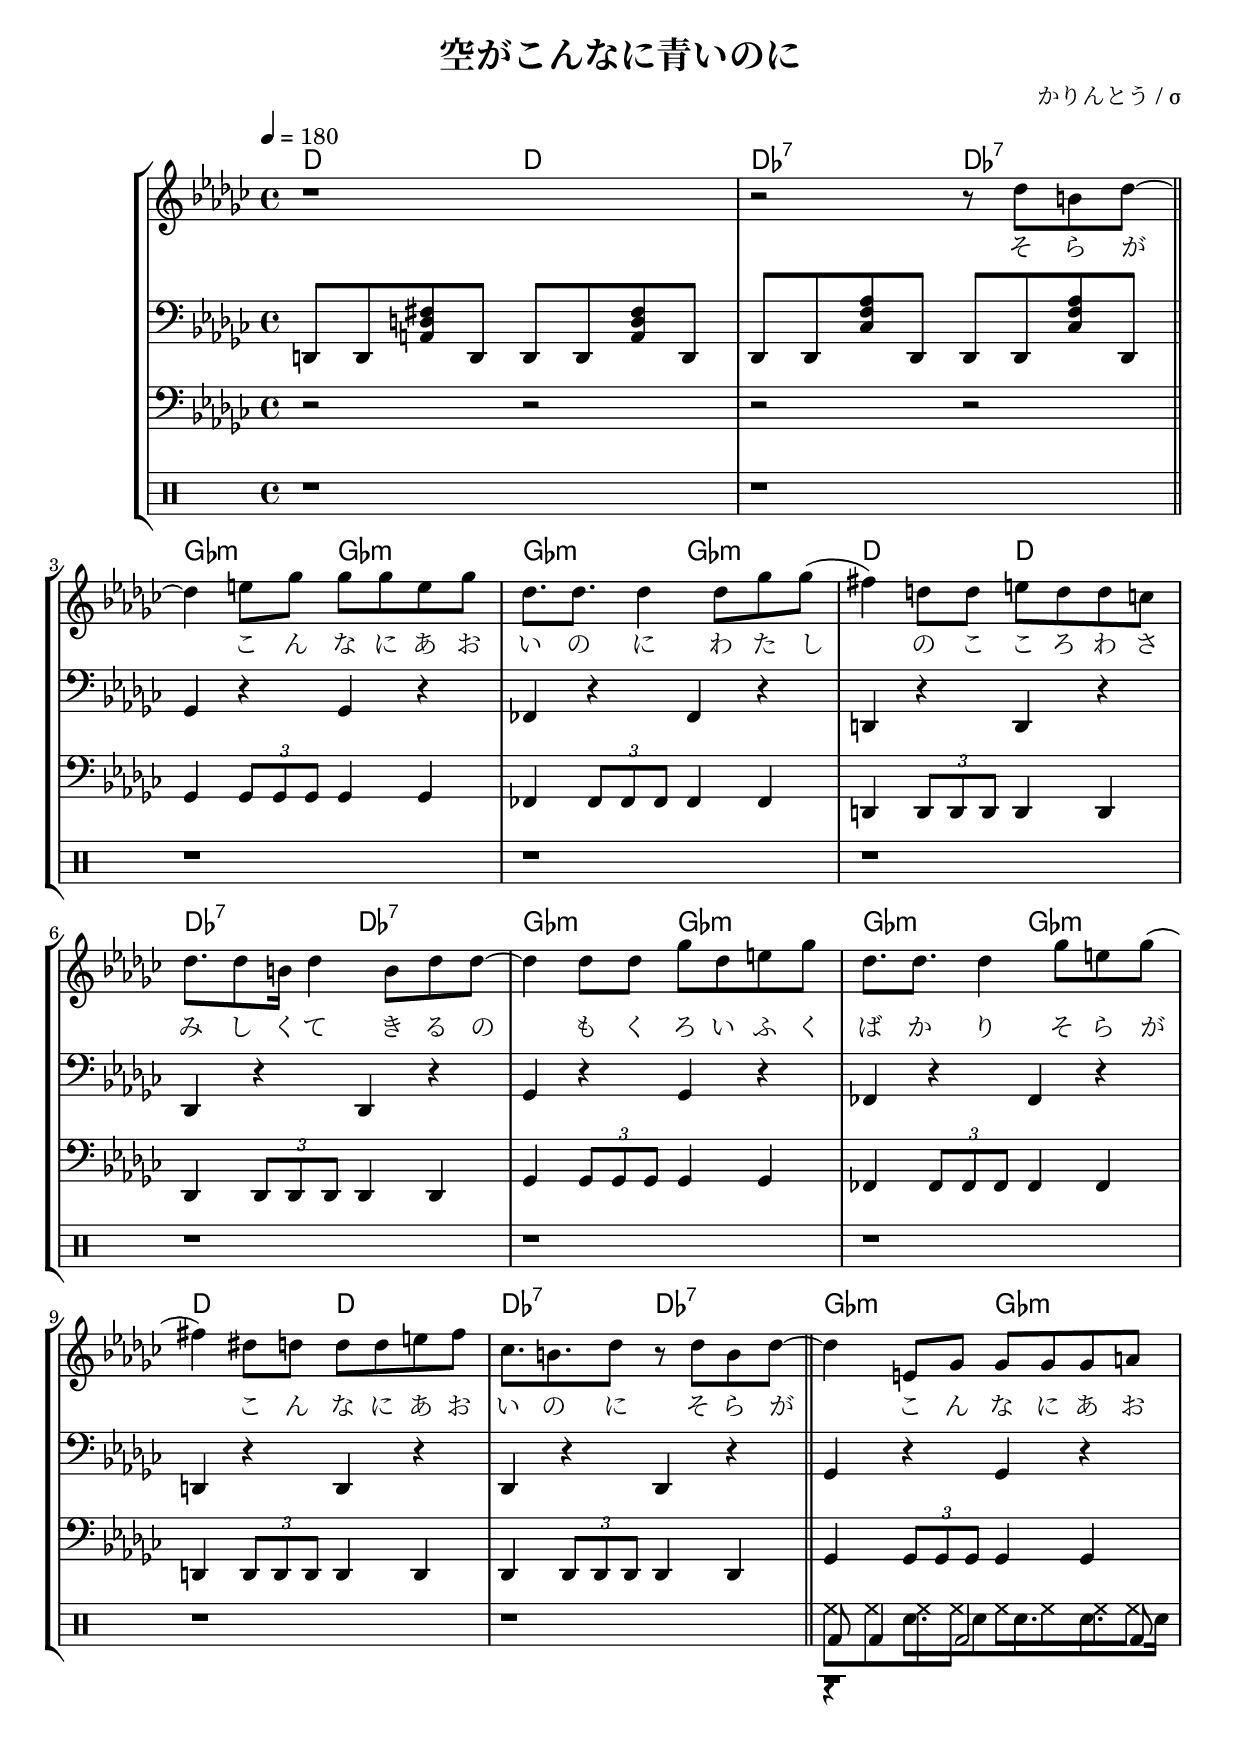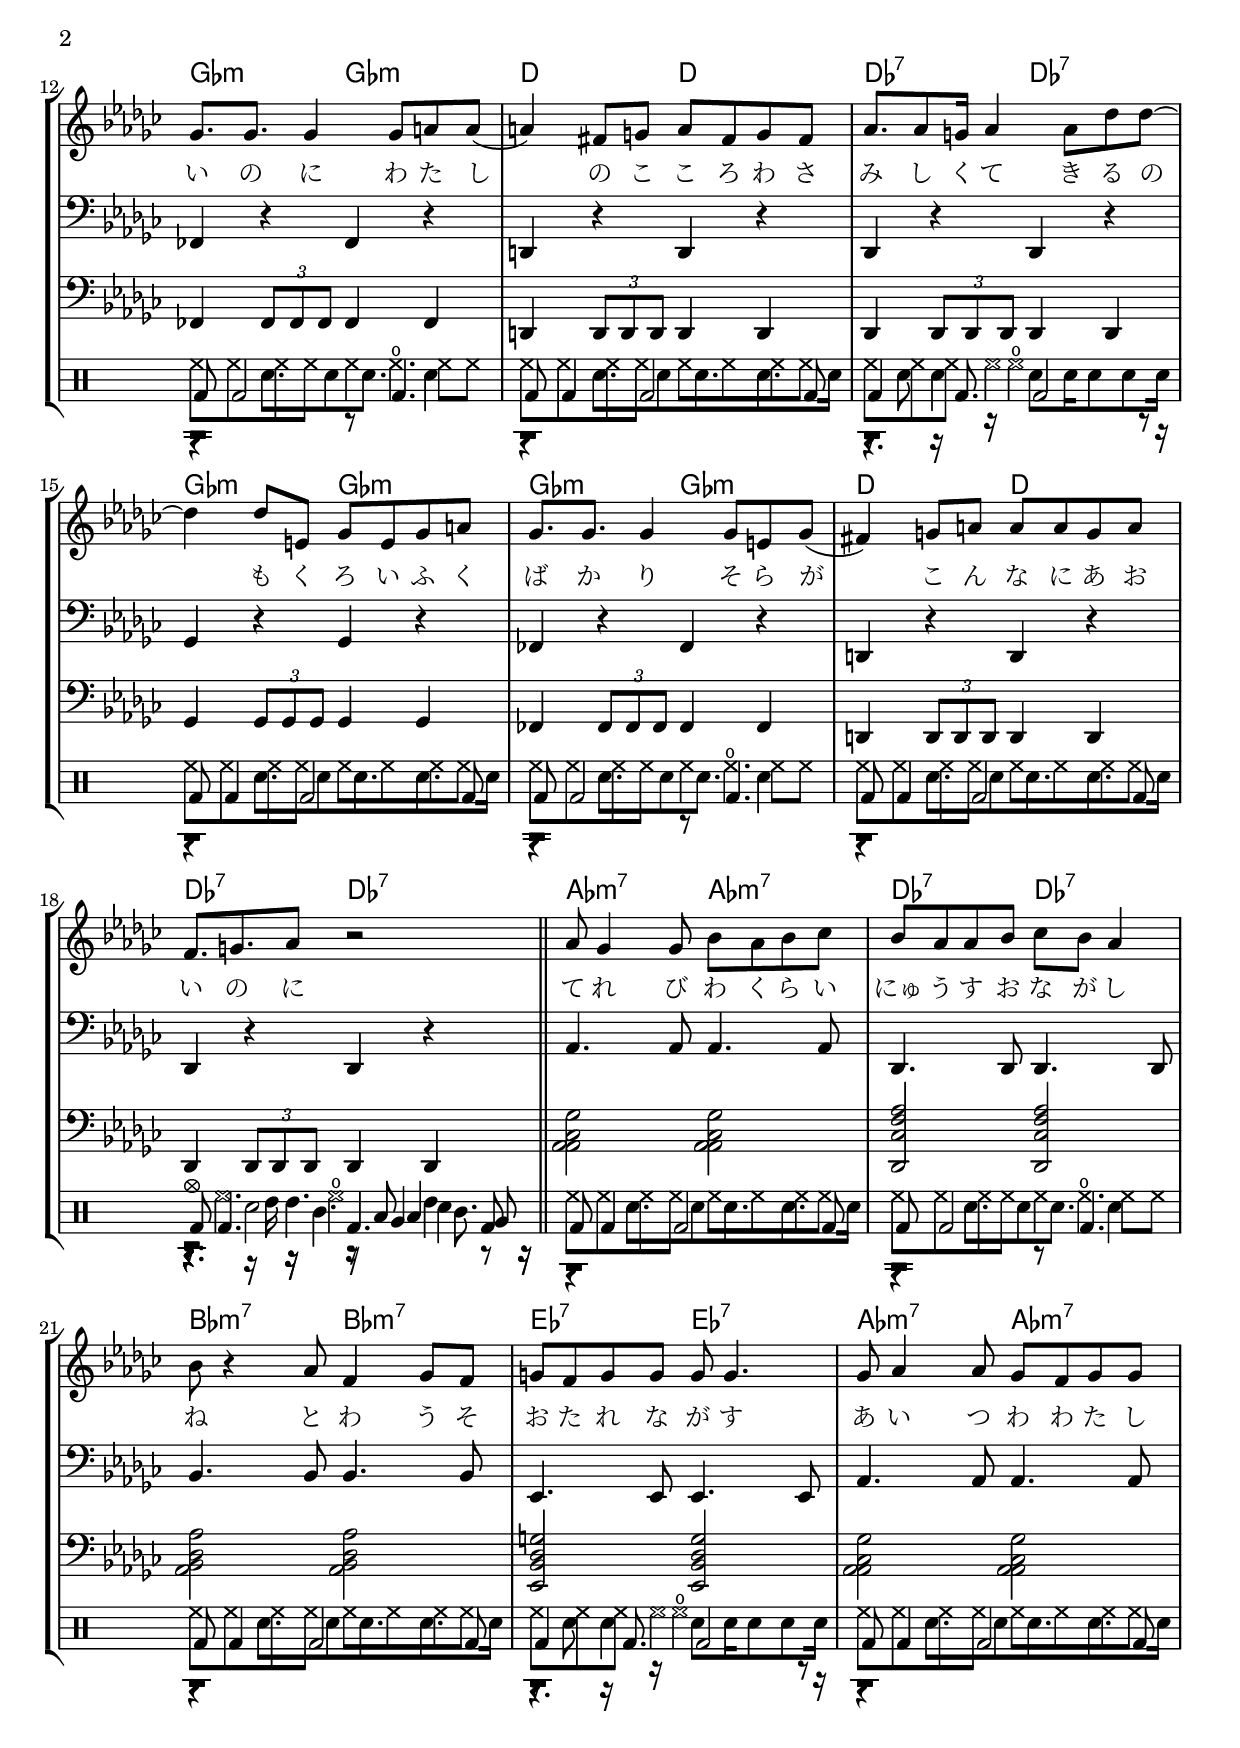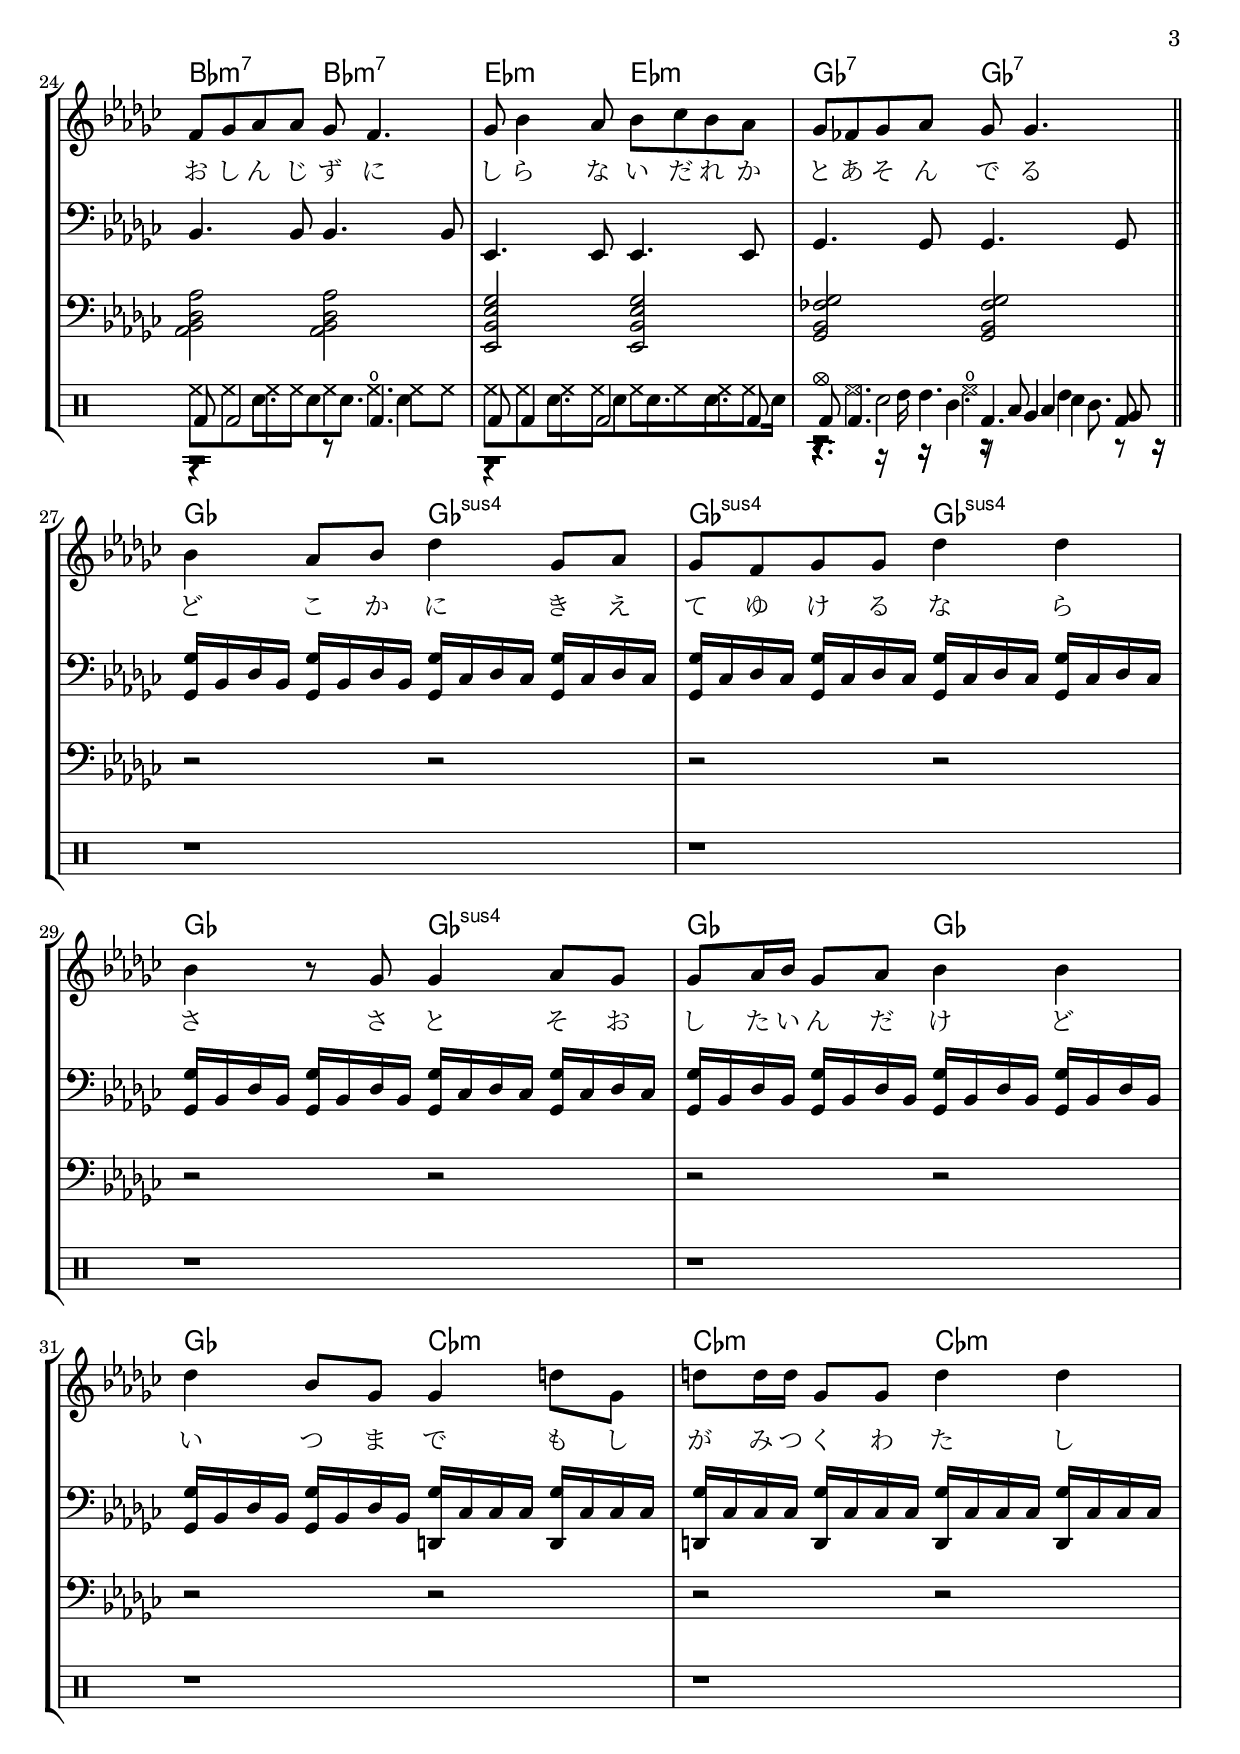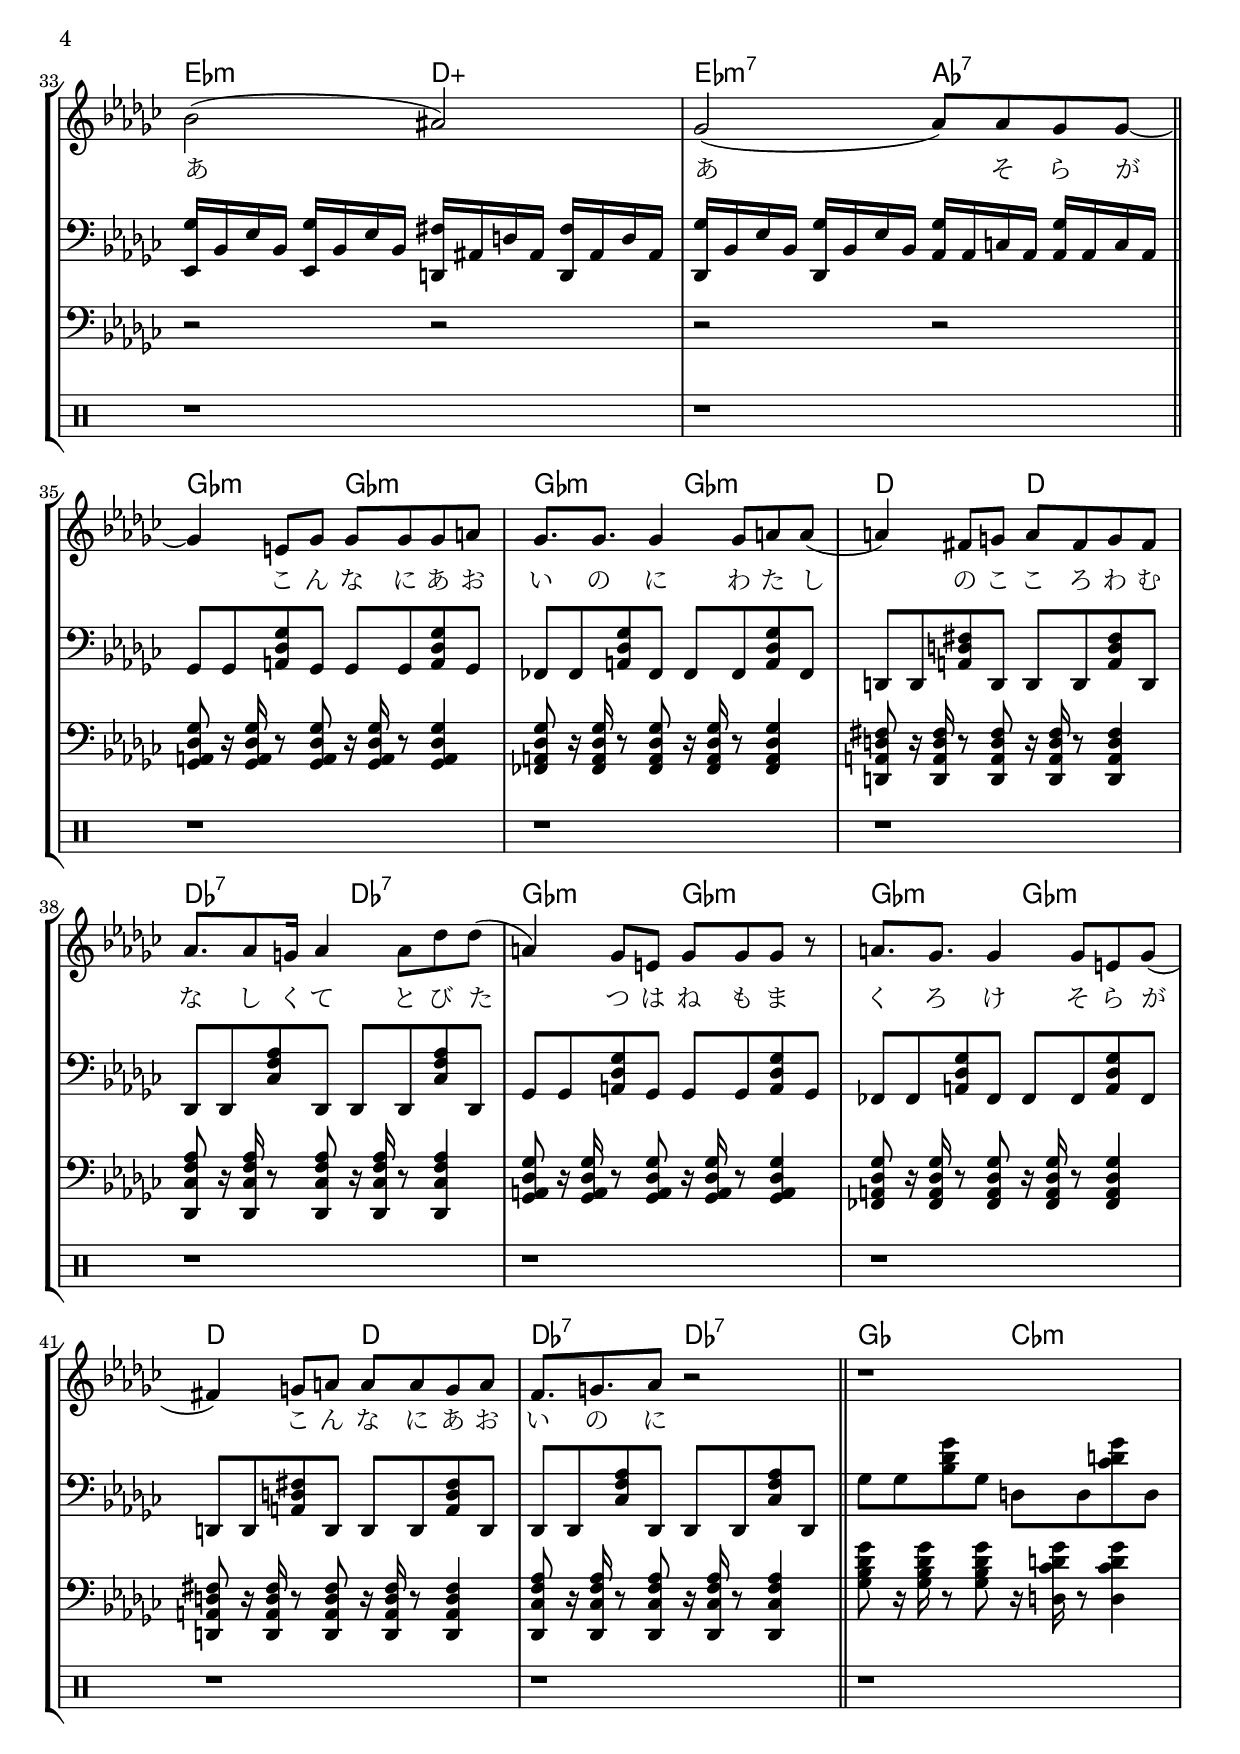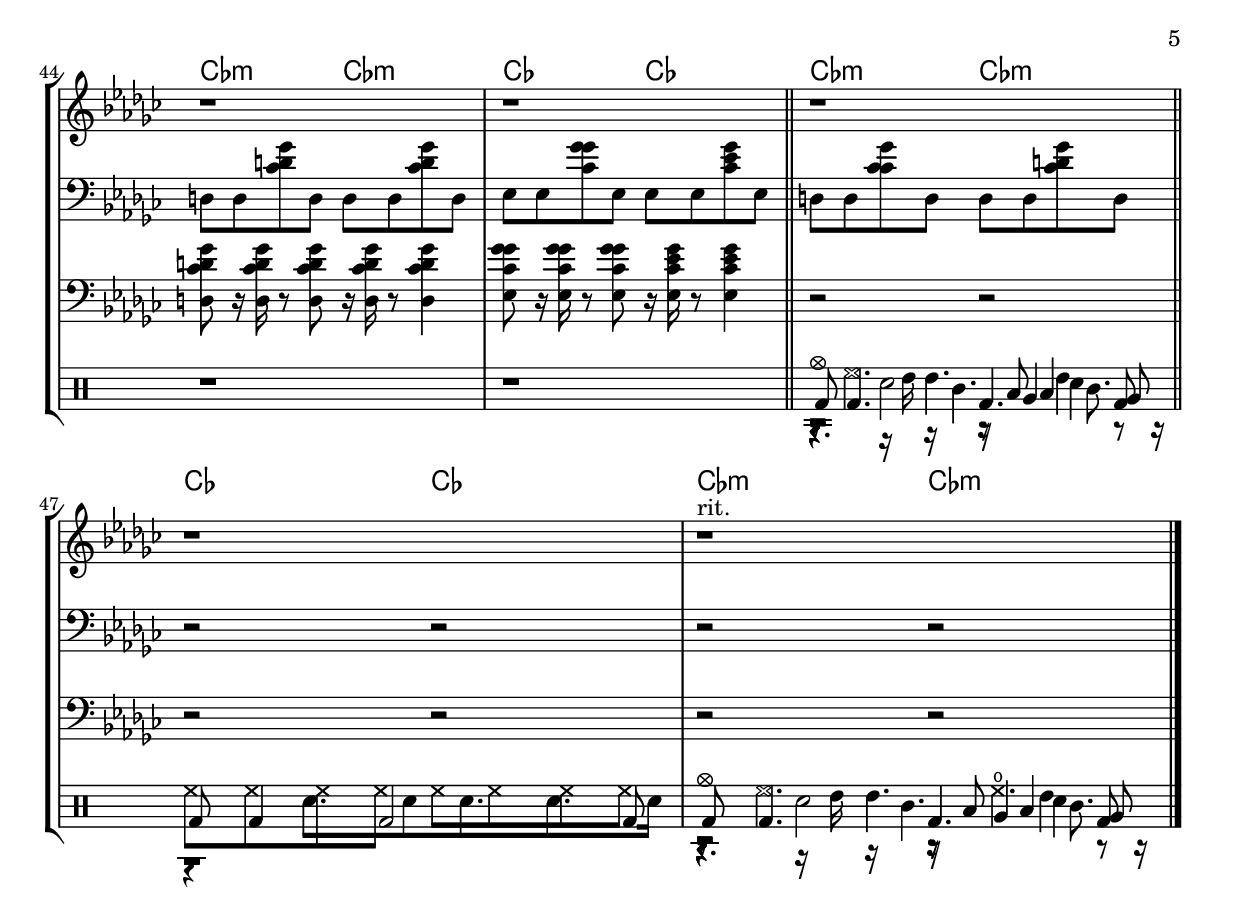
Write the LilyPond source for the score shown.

\version "2.12.1"

\header {
	title = \markup {空がこんなに青いのに}
	composer = \markup \center-column {"かりんとう / σ"}
}

harmony = \chordmode {
	d2 d des:7 des:7 

	ges:m ges:m ges:m ges:m d d des:7 des:7 ges:m ges:m ges:m ges:m d d des:7 des:7 

	ges:m ges:m ges:m ges:m d d des:7 des:7 ges:m ges:m ges:m ges:m d d des:7 des:7 

	as:min7 as:min7 des:7 des:7 bes:min7 bes:min7 es:7 es:7 as:min7 as:min7 bes:min7 bes:min7 es:m es:m ges:7 ges:7 

	ges ges:sus4 ges:sus4 ges:sus4 ges ges:sus4 ges ges ges ces:m ces:m ces:m es:m d:aug es:min7 as:7 

	ges:m ges:m ges:m ges:m d d des:7 des:7 ges:m ges:m ges:m ges:m d d des:7 des:7 

	ges ces:m ces:m ces:m ces ces 

	ces:m ces:m 

	ces ces ces:m ces:m 
}

melody = {
	\key ges \major
	\tempo 4 = 180
	r1 | r2 r8 
	\set Staff.midiInstrument = #"Trumpet"
	des''8  b'8  des''8~ 
	des''4  e''8  ges''8  ges''8  ges''8  e''8  ges''8 
	des''8.  des''8.  des''4  des''8  ges''8  ges''8 
	(fis''4)  d''8  d''8  e''8  d''8  d''8  c''8 
	des''8.  des''8  b'16  des''4  b'8  des''8  des''8~ 
	des''4  des''8  des''8  ges''8  des''8  e''8  ges''8 
	des''8.  des''8.  des''4  ges''8  e''8  ges''8 
	(fis''4)  dis''8  d''8  d''8  d''8  e''8  fis''8 
	ces''8.  b'8.  des''8  	r8 	\set Staff.midiInstrument = #"mmi0.40"
	des''8  b'8  des''8~ 
	des''4  e'8  ges'8  ges'8  ges'8  ges'8  a'8 
	ges'8.  ges'8.  ges'4  ges'8  a'8  a'8 
	(a'4)  fis'8  g'8  a'8  fis'8  g'8  fis'8 
	as'8.  as'8  g'16  as'4  as'8  des''8  des''8~ 
	des''4  des''8  e'8  ges'8  e'8  ges'8  a'8 
	ges'8.  ges'8.  ges'4  ges'8  e'8  ges'8 
	(fis'4)  g'8  a'8  a'8  a'8  g'8  a'8 
	f'8.  g'8.  as'8  	r2 	\set Staff.midiInstrument = #"mmi0.40"
	as'8  ges'4  ges'8  bes'8  as'8  bes'8  ces''8 
	bes'8  as'8  as'8  bes'8  ces''8  bes'8  as'4 
	bes'8  r4  as'8  f'4  ges'8  f'8 
	g'8  f'8  g'8  g'8  g'8  g'4. 
	ges'8  as'4  as'8  ges'8  f'8  ges'8  ges'8 
	f'8  ges'8  as'8  as'8  ges'8  f'4. 
	ges'8  bes'4  as'8  bes'8  ces''8  bes'8  as'8 
	ges'8  fes'8  ges'8  as'8  ges'8  ges'4.
	\set Staff.midiInstrument = #"mmi0.40"
	bes'4  as'8  bes'8  des''4  ges'8  as'8 
	ges'8  f'8  ges'8  ges'8  des''4  des''4 
	bes'4  r8  ges'8  ges'4  as'8  ges'8 
	ges'8  as'16  bes'16  ges'8  as'8  bes'4  bes'4 
	des''4  bes'8  ges'8  ges'4  d''8  ges'8 
	d''8  d''16  d''16  ges'8  ges'8  d''4  d''4 
	bes'2  (ais'2) 
	ges'2  (as'8)  	\set Staff.midiInstrument = #"mmi0.40"
	as'8  ges'8  ges'8~ 
	ges'4  e'8  ges'8  ges'8  ges'8  ges'8  a'8 
	ges'8.  ges'8.  ges'4  ges'8  a'8  a'8 
	(a'4)  fis'8  g'8  a'8  fis'8  g'8  fis'8 
	as'8.  as'8  g'16  as'4  as'8  des''8  des''8 
	(a'4)  ges'8  e'8  ges'8  ges'8  ges'8  r8 
	a'8.  ges'8.  ges'4  ges'8  e'8  ges'8 
	(fis'4)  g'8  a'8  a'8  a'8  g'8  a'8 
	f'8.  g'8.  as'8  	r2 	r1 | r1 | r1   
	r1   
	r1 | r1^"rit." \bar "|."
}

words = \lyricmode {
	
	そ  ら  が  こ  ん  な  に  あ  お  い  の  に  わ  た  し  の  こ  こ  ろ  わ  さ  み  し  く  て  き  る  の  も  く  ろ  い  ふ  く  ば  か  り  そ  ら  が  こ  ん  な  に  あ  お  い  の  に  
	そ  ら  が  こ  ん  な  に  あ  お  い  の  に  わ  た  し  の  こ  こ  ろ  わ  さ  み  し  く  て  き  る  の  も  く  ろ  い  ふ  く  ば  か  り  そ  ら  が  こ  ん  な  に  あ  お  い  の  に  
	て  れ  び  わ  く  ら  い  にゅ  う  す  お  な  が  し  ね  と  わ  う  そ  お  た  れ  な  が  す  あ  い  つ  わ  わ  た  し  お  し  ん  じ  ず  に  し  ら  な  い  だ  れ  か  と  あ  そ  ん  で  る  
	ど  こ  か  に  き  え  て  ゆ  け  る  な  ら  さ  さ  と  そ  お  し  た  い  ん  だ  け  ど  い  つ  ま  で  も  し  が  み  つ  く  わ  た  し  あ  あ  
	そ  ら  が  こ  ん  な  に  あ  お  い  の  に  わ  た  し  の  こ  こ  ろ  わ  む  な  し  く  て  と  び  た  つ  は  ね  も  ま  く  ろ  け  そ  ら  が  こ  ん  な  に  あ  お  い  の  に  
	
	
	
}

tempochange = {
	\tempo 4 = 180
	r1 | r1 \bar "||"
	\tempo 4 = 180
	r1 | r1 | r1 | r1 | r1 | r1 | r1 | r1 \bar "||"
	\tempo 4 = 180
	r1 | r1 | r1 | r1 | r1 | r1 | r1 | r1 \bar "||"
	\tempo 4 = 180
	r1 | r1 | r1 | r1 | r1 | r1 | r1 | r1 \bar "||"
	\tempo 4 = 180
	r1 | r1 | r1 | r1 | r1 | r1 | r1 | r1 \bar "||"
	\tempo 4 = 180
	r1 | r1 | r1 | r1 | r1 | r1 | r1 | r1 \bar "||"
	\tempo 4 = 180
	r1 | r1 | r1 \bar "||"
	\tempo 4 = 180
	r1 \bar "||"
	\tempo 4 = 180
	r1 | \tempo 4 = 135 r2 \tempo 4 = 120 r2 \bar "|."
}

mainacc = {
	\clef bass
	\set Staff.midiInstrument = #"Slap Bass 2"
	\key ges \major
	\tempo 4 = 180
	d,8 d,8 <a, d fis>8 d,8
	d,8 d,8 <a, d fis>8 d,8
	des,8 des,8 <ces f as>8 des,8
	des,8 des,8 <ces f as>8 des,8
	\bar "||"

	\set Staff.midiInstrument = #"Slap Bass 2"
	ges,4 r4
	ges,4 r4
	fes,4 r4
	fes,4 r4
	d,4 r4
	d,4 r4
	des,4 r4
	des,4 r4
	ges,4 r4
	ges,4 r4
	fes,4 r4
	fes,4 r4
	d,4 r4
	d,4 r4
	des,4 r4
	des,4 r4
	\bar "||"

	\set Staff.midiInstrument = #"Slap Bass 2"
	ges,4 r4
	ges,4 r4
	fes,4 r4
	fes,4 r4
	d,4 r4
	d,4 r4
	des,4 r4
	des,4 r4
	ges,4 r4
	ges,4 r4
	fes,4 r4
	fes,4 r4
	d,4 r4
	d,4 r4
	des,4 r4
	des,4 r4
	\bar "||"

	\set Staff.midiInstrument = #"Slap Bass 2"
	as,4.as,8
	as,4.as,8
	des,4.des,8
	des,4.des,8
	bes,4.bes,8
	bes,4.bes,8
	es,4.es,8
	es,4.es,8
	as,4.as,8
	as,4.as,8
	bes,4.bes,8
	bes,4.bes,8
	es,4.es,8
	es,4.es,8
	ges,4.ges,8
	ges,4.ges,8
	\bar "||"

	\set Staff.midiInstrument = #"Acoustic Guitar (steel)"
	<ges, ges>16 bes, des bes, <ges, ges> bes, des bes,
	<ges, ges>16 ces des ces <ges, ges> ces des ces
	<ges, ges>16 ces des ces <ges, ges> ces des ces
	<ges, ges>16 ces des ces <ges, ges> ces des ces
	<ges, ges>16 bes, des bes, <ges, ges> bes, des bes,
	<ges, ges>16 ces des ces <ges, ges> ces des ces
	<ges, ges>16 bes, des bes, <ges, ges> bes, des bes,
	<ges, ges>16 bes, des bes, <ges, ges> bes, des bes,
	<ges, ges>16 bes, des bes, <ges, ges> bes, des bes,
	<d, ges>16 ces ces ces <d, ges> ces ces ces
	<d, ges>16 ces ces ces <d, ges> ces ces ces
	<d, ges>16 ces ces ces <d, ges> ces ces ces
	<es, ges>16 bes, es bes, <es, ges> bes, es bes,
	<d, fis>16 ais, d ais, <d, fis> ais, d ais,
	<des, ges>16 bes, es bes, <des, ges> bes, es bes,
	<as, ges>16 as, c as, <as, ges> as, c as,
	\bar "||"

	\set Staff.midiInstrument = #"Slap Bass 2"
	ges,8 ges,8 <a, des ges>8 ges,8
	ges,8 ges,8 <a, des ges>8 ges,8
	fes,8 fes,8 <a, des ges>8 fes,8
	fes,8 fes,8 <a, des ges>8 fes,8
	d,8 d,8 <a, d fis>8 d,8
	d,8 d,8 <a, d fis>8 d,8
	des,8 des,8 <ces f as>8 des,8
	des,8 des,8 <ces f as>8 des,8
	ges,8 ges,8 <a, des ges>8 ges,8
	ges,8 ges,8 <a, des ges>8 ges,8
	fes,8 fes,8 <a, des ges>8 fes,8
	fes,8 fes,8 <a, des ges>8 fes,8
	d,8 d,8 <a, d fis>8 d,8
	d,8 d,8 <a, d fis>8 d,8
	des,8 des,8 <ces f as>8 des,8
	des,8 des,8 <ces f as>8 des,8
	\bar "||"

	\set Staff.midiInstrument = #"Slap Bass 2"
	ges8 ges8 <bes des' ges'>8 ges8
	d8 d8 <ces' d' ges'>8 d8
	d8 d8 <ces' d' ges'>8 d8
	d8 d8 <ces' d' ges'>8 d8
	es8 es8 <ces' ges' ges'>8 es8
	es8 es8 <ces' es' ges'>8 es8
	\bar "||"

	\set Staff.midiInstrument = #"Slap Bass 2"
	d8 d8 <ces' ces' ges'>8 d8
	d8 d8 <ces' d' ges'>8 d8
	\bar "||"

	\set Staff.midiInstrument = #"Acoustic grand"
	r2
	r2
	r2
	r2
	\bar "|."
}

subacc = {
	\clef bass
	\set Staff.midiInstrument = #"Acoustic grand"
	\key ges \major
	\tempo 4 = 180
	r2
	r2
	r2
	r2
	\bar "||"

	\set Staff.midiInstrument = #"Acoustic Guitar (steel)"
	ges,4 \tuplet 3/2 { ges,8 ges,8 ges,8 }
	ges,4 ges,4
	fes,4 \tuplet 3/2 { fes,8 fes,8 fes,8 }
	fes,4 fes,4
	d,4 \tuplet 3/2 { d,8 d,8 d,8 }
	d,4 d,4
	des,4 \tuplet 3/2 { des,8 des,8 des,8 }
	des,4 des,4
	ges,4 \tuplet 3/2 { ges,8 ges,8 ges,8 }
	ges,4 ges,4
	fes,4 \tuplet 3/2 { fes,8 fes,8 fes,8 }
	fes,4 fes,4
	d,4 \tuplet 3/2 { d,8 d,8 d,8 }
	d,4 d,4
	des,4 \tuplet 3/2 { des,8 des,8 des,8 }
	des,4 des,4
	\bar "||"

	\set Staff.midiInstrument = #"Trumpet"
	ges,4 \tuplet 3/2 { ges,8 ges,8 ges,8 }
	ges,4 ges,4
	fes,4 \tuplet 3/2 { fes,8 fes,8 fes,8 }
	fes,4 fes,4
	d,4 \tuplet 3/2 { d,8 d,8 d,8 }
	d,4 d,4
	des,4 \tuplet 3/2 { des,8 des,8 des,8 }
	des,4 des,4
	ges,4 \tuplet 3/2 { ges,8 ges,8 ges,8 }
	ges,4 ges,4
	fes,4 \tuplet 3/2 { fes,8 fes,8 fes,8 }
	fes,4 fes,4
	d,4 \tuplet 3/2 { d,8 d,8 d,8 }
	d,4 d,4
	des,4 \tuplet 3/2 { des,8 des,8 des,8 }
	des,4 des,4
	\bar "||"

	\set Staff.midiInstrument = #"Rock Organ"
	<as, as, ces ges>2
	<as, as, ces ges>2
	<des, ces f as>2
	<des, ces f as>2
	<bes, as, des as>2
	<bes, as, des as>2
	<es, bes, des g>2
	<es, bes, des g>2
	<as, as, ces ges>2
	<as, as, ces ges>2
	<bes, as, des as>2
	<bes, as, des as>2
	<es, bes, es ges>2
	<es, bes, es ges>2
	<ges, bes, fes ges>2
	<ges, bes, fes ges>2
	\bar "||"

	\set Staff.midiInstrument = #"Acoustic grand"
	r2
	r2
	r2
	r2
	r2
	r2
	r2
	r2
	r2
	r2
	r2
	r2
	r2
	r2
	r2
	r2
	\bar "||"

	\set Staff.midiInstrument = #"Trumpet"
	<ges, a, des ges>8 r16 <ges, a, des ges>16 r8     <ges, a, des ges>8
	r16 <ges, a, des ges>16 r8     <ges, a, des ges>4
	<fes, a, des ges>8 r16 <fes, a, des ges>16 r8     <fes, a, des ges>8
	r16 <fes, a, des ges>16 r8     <fes, a, des ges>4
	<d, a, d fis>8 r16 <d, a, d fis>16 r8     <d, a, d fis>8
	r16 <d, a, d fis>16 r8     <d, a, d fis>4
	<des, ces f as>8 r16 <des, ces f as>16 r8     <des, ces f as>8
	r16 <des, ces f as>16 r8     <des, ces f as>4
	<ges, a, des ges>8 r16 <ges, a, des ges>16 r8     <ges, a, des ges>8
	r16 <ges, a, des ges>16 r8     <ges, a, des ges>4
	<fes, a, des ges>8 r16 <fes, a, des ges>16 r8     <fes, a, des ges>8
	r16 <fes, a, des ges>16 r8     <fes, a, des ges>4
	<d, a, d fis>8 r16 <d, a, d fis>16 r8     <d, a, d fis>8
	r16 <d, a, d fis>16 r8     <d, a, d fis>4
	<des, ces f as>8 r16 <des, ces f as>16 r8     <des, ces f as>8
	r16 <des, ces f as>16 r8     <des, ces f as>4
	\bar "||"

	\set Staff.midiInstrument = #"Bassoon"
	<ges bes des' ges'>8 r16 <ges bes des' ges'>16 r8     <ges bes des' ges'>8
	r16 <d ces' d' ges'>16 r8     <d ces' d' ges'>4
	<d ces' d' ges'>8 r16 <d ces' d' ges'>16 r8     <d ces' d' ges'>8
	r16 <d ces' d' ges'>16 r8     <d ces' d' ges'>4
	<es ces' ges' ges'>8 r16 <es ces' ges' ges'>16 r8     <es ces' ges' ges'>8
	r16 <es ces' es' ges'>16 r8     <es ces' es' ges'>4
	\bar "||"

	\set Staff.midiInstrument = #"Acoustic grand"
	r2
	r2
	\bar "||"

	\set Staff.midiInstrument = #"Acoustic grand"
	r2
	r2
	r2
	r2
	\bar "|."
}

percA = {
	\drummode {
	r1 |r1 \bar "||"
	r1 |r1 |r1 |r1 |r1 |r1 |r1 |r1 \bar "||"
	hh8 hh8 hh8 hh8 hh8 hh8 hh8 hh8  |hh8 hh8 hh8 hh8 hh4 hh8 hh8  |hh8 hh8 hh8 hh8 hh8 hh8 hh8 hh8  |hh8 hh8 hh8 hh2 r8  |hh8 hh8 hh8 hh8 hh8 hh8 hh8 hh8  |hh8 hh8 hh8 hh8 hh4 hh8 hh8  |hh8 hh8 hh8 hh8 hh8 hh8 hh8 hh8  |r8 hh2. r8  \bar "||"
	hh8 hh8 hh8 hh8 hh8 hh8 hh8 hh8  |hh8 hh8 hh8 hh8 hh4 hh8 hh8  |hh8 hh8 hh8 hh8 hh8 hh8 hh8 hh8  |hh8 hh8 hh8 hh2 r8  |hh8 hh8 hh8 hh8 hh8 hh8 hh8 hh8  |hh8 hh8 hh8 hh8 hh4 hh8 hh8  |hh8 hh8 hh8 hh8 hh8 hh8 hh8 hh8  |r8 hh2. r8  \bar "||"
	r1 |r1 |r1 |r1 |r1 |r1 |r1 |r1 \bar "||"
	r1 |r1 |r1 |r1 |r1 |r1 |r1 |r1 \bar "||"
	r1 |r1 |r1 \bar "||"
	r8 hh2. r8  \bar "||"
	hh8 hh8 hh8 hh8 hh8 hh8 hh8 hh8  |r8 hh2. r8  \bar "|."
	}
}

percB = {
	\drummode {
	r1 |r1 \bar "||"
	r1 |r1 |r1 |r1 |r1 |r1 |r1 |r1 \bar "||"
	r4 sn8. sn8 sn8. sn8. sn16  |r4 sn8. sn8 sn8. sn4  |r4 sn8. sn8 sn8. sn8. sn16  |r8 sn8 sn4 sn8 sn16 sn8 sn8 sn16  |r4 sn8. sn8 sn8. sn8. sn16  |r4 sn8. sn8 sn8. sn4  |r4 sn8. sn8 sn8. sn8. sn16  |r4 sn2 sn4  \bar "||"
	r4 sn8. sn8 sn8. sn8. sn16  |r4 sn8. sn8 sn8. sn4  |r4 sn8. sn8 sn8. sn8. sn16  |r8 sn8 sn4 sn8 sn16 sn8 sn8 sn16  |r4 sn8. sn8 sn8. sn8. sn16  |r4 sn8. sn8 sn8. sn4  |r4 sn8. sn8 sn8. sn8. sn16  |r4 sn2 sn4  \bar "||"
	r1 |r1 |r1 |r1 |r1 |r1 |r1 |r1 \bar "||"
	r1 |r1 |r1 |r1 |r1 |r1 |r1 |r1 \bar "||"
	r1 |r1 |r1 \bar "||"
	r4 sn2 sn4  \bar "||"
	r4 sn8. sn8 sn8. sn8. sn16  |r4 sn2 sn4  \bar "|."
	}
}

percC = {
	\drummode {
	r1 |r1 \bar "||"
	r1 |r1 |r1 |r1 |r1 |r1 |r1 |r1 \bar "||"
	bd8 bd4 bd2 bd8  |bd8 bd2 bd4.  |bd8 bd4 bd2 bd8  |bd4 r16 bd8. bd2  |bd8 bd4 bd2 bd8  |bd8 bd2 bd4.  |bd8 bd4 bd2 bd8  |bd8 bd4. bd4. bd8  \bar "||"
	bd8 bd4 bd2 bd8  |bd8 bd2 bd4.  |bd8 bd4 bd2 bd8  |bd4 r16 bd8. bd2  |bd8 bd4 bd2 bd8  |bd8 bd2 bd4.  |bd8 bd4 bd2 bd8  |bd8 bd4. bd4. bd8  \bar "||"
	r1 |r1 |r1 |r1 |r1 |r1 |r1 |r1 \bar "||"
	r1 |r1 |r1 |r1 |r1 |r1 |r1 |r1 \bar "||"
	r1 |r1 |r1 \bar "||"
	bd8 bd4. bd4. bd8  \bar "||"
	bd8 bd4 bd2 bd8  |bd8 bd4. bd4. bd8  \bar "|."
	}
}

percD = {
	\drummode {
	r1 |r1 \bar "||"
	r1 |r1 |r1 |r1 |r1 |r1 |r1 |r1 \bar "||"
	r1  |r2 r8 hho4.  |r1  |r4. r16 hho2 r16  |r1  |r2 r8 hho4.  |r1  |r4. r16 hho2 r16  \bar "||"
	r1  |r2 r8 hho4.  |r1  |r4. r16 hho2 r16  |r1  |r2 r8 hho4.  |r1  |r4. r16 hho2 r16  \bar "||"
	r1 |r1 |r1 |r1 |r1 |r1 |r1 |r1 \bar "||"
	r1 |r1 |r1 |r1 |r1 |r1 |r1 |r1 \bar "||"
	r1 |r1 |r1 \bar "||"
	r1  \bar "||"
	r1  |r2 r8 hho4.  \bar "|."
	}
}

percE = {
	\drummode {
	r1 |r1 \bar "||"
	r1 |r1 |r1 |r1 |r1 |r1 |r1 |r1 \bar "||"
	r1 |r1 |r1 |r1 |r1 |r1 |r1 |cymc1  \bar "||"
	r1 |r1 |r1 |r1 |r1 |r1 |r1 |cymc1  \bar "||"
	r1 |r1 |r1 |r1 |r1 |r1 |r1 |r1 \bar "||"
	r1 |r1 |r1 |r1 |r1 |r1 |r1 |r1 \bar "||"
	r1 |r1 |r1 \bar "||"
	cymc1  \bar "||"
	r1 |cymc1  \bar "|."
	}
}

percF = {
	\drummode {
	r1 | r1 \bar "||"
	r1 | r1 | r1 | r1 | r1 | r1 | r1 | r1 \bar "||"
	r1 |r1 |r1 |r1 |r1 |r1 |r1 |r4 r16 tommh16 tommh4. tommh4  \bar "||"
	r1 |r1 |r1 |r1 |r1 |r1 |r1 |r4 r16 tommh16 tommh4. tommh4  \bar "||"
	r1 | r1 | r1 | r1 | r1 | r1 | r1 | r1 \bar "||"
	r1 | r1 | r1 | r1 | r1 | r1 | r1 | r1 \bar "||"
	r1 | r1 | r1 \bar "||"
	r4 r16 tommh16 tommh4. tommh4  \bar "||"
	r1 |r4 r16 tommh16 tommh4. tommh4  \bar "|."
	}
}

percG = {
	\drummode {
	r1 | r1 \bar "||"
	r1 | r1 | r1 | r1 | r1 | r1 | r1 | r1 \bar "||"
	r1 |r1 |r1 |r1 |r1 |r1 |r1 |r4. r16 tomml4. tomml8.  \bar "||"
	r1 |r1 |r1 |r1 |r1 |r1 |r1 |r4. r16 tomml4. tomml8.  \bar "||"
	r1 | r1 | r1 | r1 | r1 | r1 | r1 | r1 \bar "||"
	r1 | r1 | r1 | r1 | r1 | r1 | r1 | r1 \bar "||"
	r1 | r1 | r1 \bar "||"
	r4. r16 tomml4. tomml8.  \bar "||"
	r1 |r4. r16 tomml4. tomml8.  \bar "|."
	}
}

percH = {
	\drummode {
	r1 | r1 \bar "||"
	r1 | r1 | r1 | r1 | r1 | r1 | r1 | r1 \bar "||"
	r1 |r1 |r1 |r1 |r1 |r1 |r1 |r2 r16 toml8 toml4 r16  \bar "||"
	r1 |r1 |r1 |r1 |r1 |r1 |r1 |r2 r16 toml8 toml4 r16  \bar "||"
	r1 | r1 | r1 | r1 | r1 | r1 | r1 | r1 \bar "||"
	r1 | r1 | r1 | r1 | r1 | r1 | r1 | r1 \bar "||"
	r1 | r1 | r1 \bar "||"
	r2 r16 toml8 toml4 r16  \bar "||"
	r1 |r2 r16 toml8 toml4 r16  \bar "|."
	}
}

percI = {
	\drummode {
	r1 | r1 \bar "||"
	r1 | r1 | r1 | r1 | r1 | r1 | r1 | r1 \bar "||"
	r1 |r1 |r1 |r1 |r1 |r1 |r1 |r2 r8 tomfh4 tomfh8  \bar "||"
	r1 |r1 |r1 |r1 |r1 |r1 |r1 |r2 r8 tomfh4 tomfh8  \bar "||"
	r1 | r1 | r1 | r1 | r1 | r1 | r1 | r1 \bar "||"
	r1 | r1 | r1 | r1 | r1 | r1 | r1 | r1 \bar "||"
	r1 | r1 | r1 \bar "||"
	r2 r8 tomfh4 tomfh8  \bar "||"
	r1 |r2 r8 tomfh4 tomfh8  \bar "|."
	}
}

\score {
	<<
		\new StaffGroup <<
			\new ChordNames {\harmony}
			\new Voice = "melody" {\melody}
			\new Lyrics \lyricsto "melody" \words
			\new Staff = "mainacc" {\mainacc}
			\new Staff = "subacc" {\subacc}
			\new DrumStaff <<
				\new DrumVoice {\percA}
				\new DrumVoice {\percB}
				\new DrumVoice {\percC}
				\new DrumVoice {\percD}
				\new DrumVoice {\percE}
				\new DrumVoice {\percF}
				\new DrumVoice {\percG}
				\new DrumVoice {\percH}
				\new DrumVoice {\percI}
			>>
		>>
	>>
	\layout { }
}
